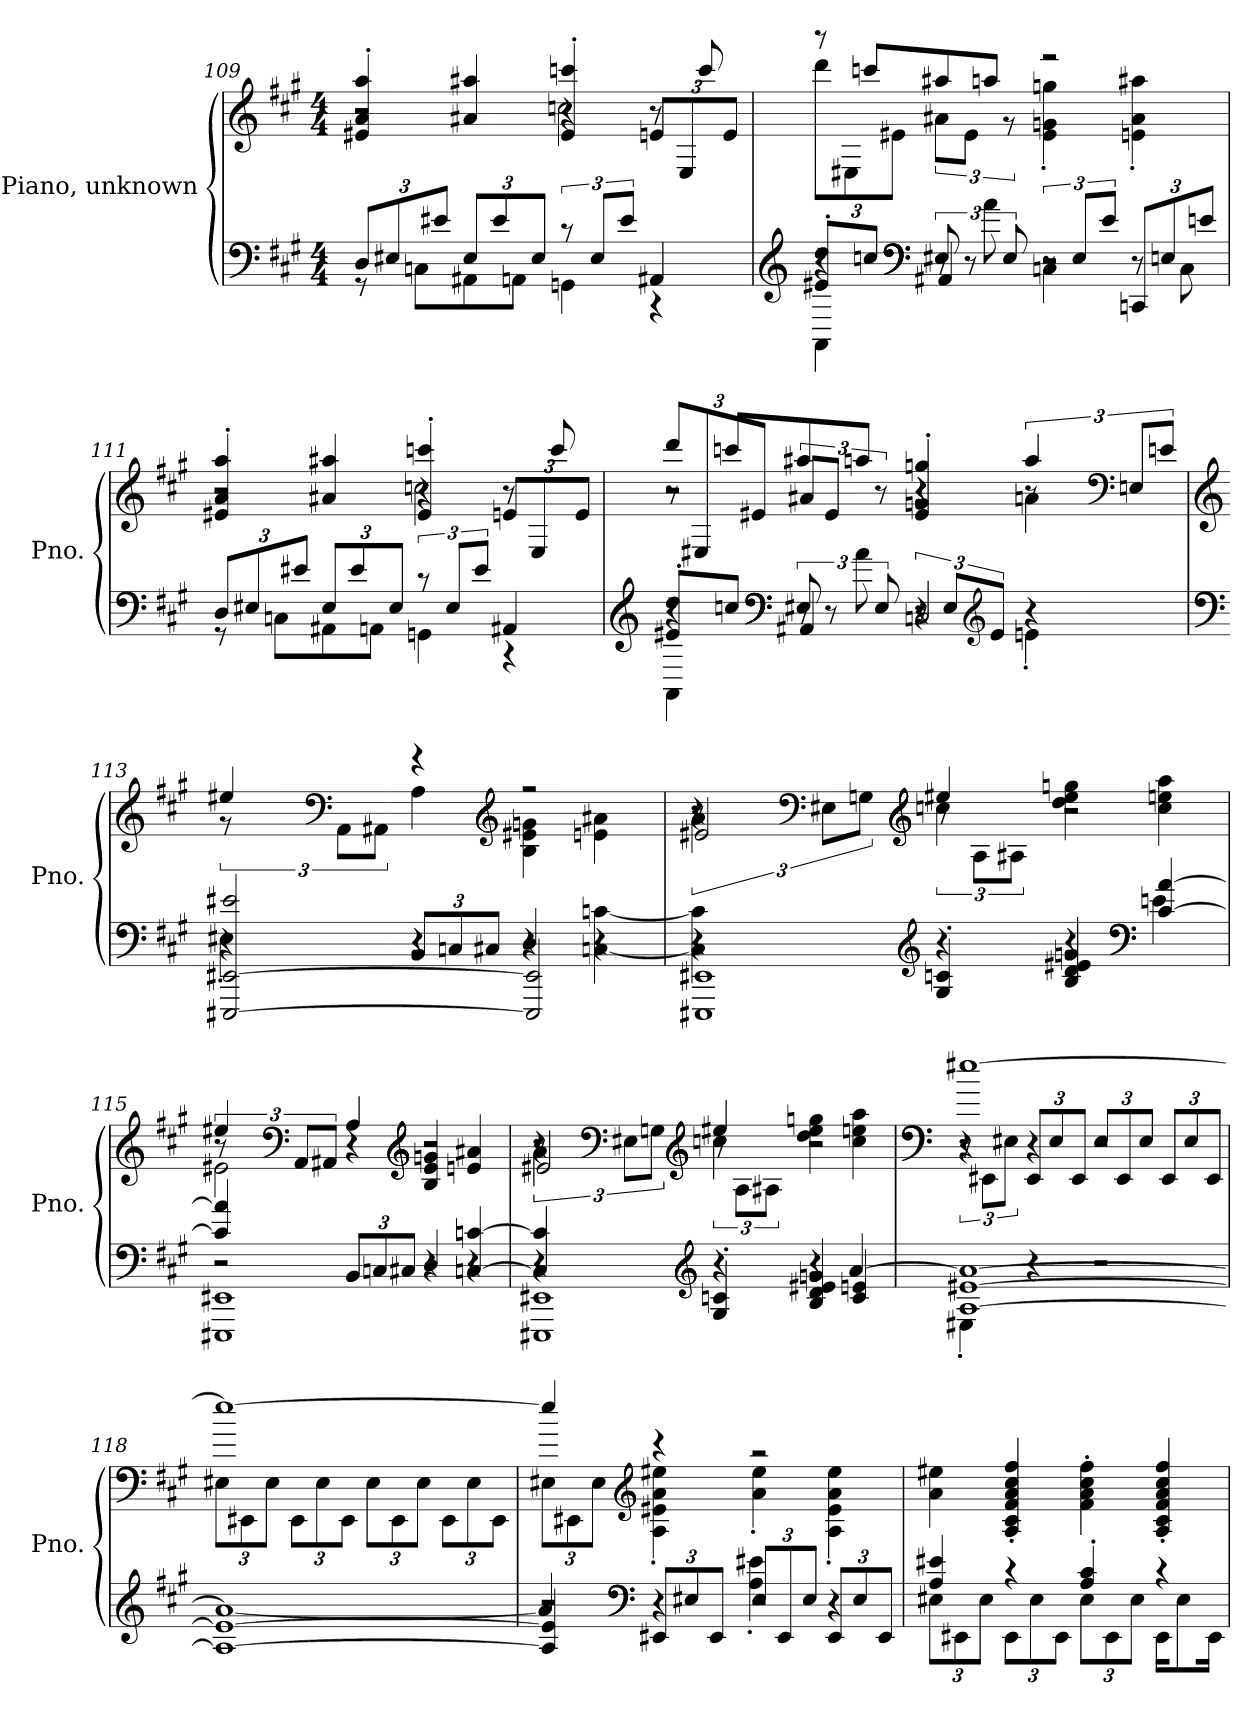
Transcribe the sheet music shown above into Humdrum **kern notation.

**kern	**kern
*part1	*part1
*staff2	*staff1
*I"Piano, unknown	*
*I'Pno.	*
!!LO:LB:g=z
*clefF4	*clefG2
*k[f#c#g#]	*k[f#c#g#]
*M4/4	*M4/4
*Xbrackettup	*
=109	=109
*^	*^
*	*	*	*^
12D/L	8r	2r	2r	4e#X/' 4a/' 4aa/'
12E#X/	.	.	.	.
.	8Cn\L	.	.	.
12e#X/J	.	.	.	.
12E#/L	8AA#X\	.	.	4a#X/ 4aa#X/
12e#/	.	.	.	.
.	8AAn\J	.	.	.
12E#/J	.	.	.	.
*brackettup	*	*	*	*
12r	4GGn\	4e#/' 4cccn/'	2ccn\	4r
12E#/L	.	.	.	.
12e#/J	.	.	.	.
*	*	*	*	*Xbrackettup
4AA#X/	4r	8r	.	12en/L
.	.	.	.	12E/
.	.	8ccc/	.	.
.	.	.	.	12e/J
*v	*v	*	*	*
*	*v	*v	*v
!!LO:LB:g=z
=110	=110
*clefG2	*
*^	*^
*	*^	*	*
8e#X/' 8dd/'L	4AA\	4r	8r	12ddd\L
.	.	.	.	12E#X\
8ccn/J	.	.	8cccn/L	.
.	.	.	.	12e#X\J
*clefF4	*	*	*	*
*	*	*	*	*brackettup
12E#X/	8r	4AA#X/	8aa#X/	12a#X\L
12r	.	.	.	12e#\J
.	8a\	.	8aan/J	.
12E#/	.	.	.	12r
12r	4Cn\	2r	2r	4e#\' 4gn\' 4ggn\'
12E#/L	.	.	.	.
12e#/J	.	.	.	.
*Xbrackettup	*	*	*	*
12CCn/L	8r	.	.	4en\' 4a#\' 4aa#X\'
12En/	.	.	.	.
.	8C\	.	.	.
12en/J	.	.	.	.
*	*v	*v	*	*
!!LO:PB:g=z
=111	=111	=111	=111
*	*	*	*^
12D/L	8r	2r	2r	4e#X/' 4a/' 4aa/'
12E#X/	.	.	.	.
.	8Cn\L	.	.	.
12e#X/J	.	.	.	.
12E#/L	8AA#X\	.	.	4a#X/ 4aa#X/
12e#/	.	.	.	.
.	8AAn\J	.	.	.
12E#/J	.	.	.	.
*brackettup	*	*	*	*
12r	4GGn\	4e#/' 4cccn/'	2ccn\	4r
12E#/L	.	.	.	.
12e#/J	.	.	.	.
*	*	*	*	*Xbrackettup
4AA#X/	4r	8r	.	12en/L
.	.	.	.	12E/
.	.	8ccc/	.	.
.	.	.	.	12e/J
*v	*v	*	*	*
!!LO:LB:g=z	!!	!!
=112	=112	=112	=112
*clefG2	*	*	*
*^	*	*	*
*	*^	*	*	*
8e#X/' 8dd/'L	4AA\	4r	8r	2r	12ddd/L
.	.	.	.	.	12E#X/
8ccn/J	.	.	8cccn/L	.	.
.	.	.	.	.	12e#X/J
*clefF4	*	*	*	*	*
*	*	*	*	*	*brackettup
12E#X/	8r	4AA#X/	8aa#X/	.	12a#X/L
12r	.	.	.	.	12e#/J
.	8a\	.	8aan/J	.	.
12E#/	.	.	.	.	12r
12r	4r	2Cn/	4r	4r	4e#/' 4gn/' 4ggn/'
12E#/L	.	.	.	.	.
*clefG2	*	*	*	*	*
12e#/J	.	.	.	.	.
4r	4en'\	.	4aa/	4an\	12r
*	*	*	*clefF4	*	*
.	.	.	.	.	12En/L
.	.	.	.	.	12en/J
*	*	*	*v	*v	*v
!!LO:LB:g=z
=113	=113	=113	=113
*clefF4	*	*	*clefG2
*	*	*	*^
4r	4E#X'\	[2EEE#X/ [2EE#X/ 2e#X/	4ee#X/	12r
*	*	*	*clefF4	*
.	.	.	.	12AA\L
.	.	.	.	12AA#X\J
*Xbrackettup	*	*	*	*
12BB/L	4r	.	4r	4A\
12Cn/	.	.	.	.
12C#X/J	.	.	.	.
*	*	*	*clefG2	*
4D/	4r	2EEE#/] 2EE#/]	2r	4B\ 4e#X\ 4gn\
4r	[4Cn\ [4cn\	.	.	4en\ 4a#X\
=114	=114	=114	=114	=114
*	*	*	*^	*^
4r	4C\] 4c\]	1EEE#X 1EE#X	4r	4a\	2e#X/	12r
*	*	*	*clefF4	*	*	*
.	.	.	.	.	.	12E#X\L
.	.	.	.	.	.	12Gn\J
*clefG2	*	*	*clefG2	*	*	*
4G#/' 4cn/'	4r	.	4ee#X/	12r	.	4ccn\
.	.	.	.	12A\L	.	.
.	.	.	.	12A#X\J	.	.
4B/ 4d/ 4e#X/ 4gn/	4r	.	2r	4dd\ 4ee#\ 4ggn\	2r	2r
*clefF4	*	*	*	*	*	*
[4c/ [4a/	4en\	.	.	4cc\ 4een\ 4aa\	.	.
*	*	*	*	*	*v	*v
!!LO:LB:g=z
=115	=115	=115	=115	=115	=115
4c/] 4a/]	1EEE#X 1EE#X	2r	4ee#X/	2e#X\	12r
*	*	*	*clefF4	*	*
.	.	.	.	.	12AA/L
.	.	.	.	.	12AA#X/J
12BB/L	.	.	4A/	.	4r
12Cn/	.	.	.	.	.
12C#X/J	.	.	.	.	.
*	*	*	*clefG2	*	*
4D/	.	4r	2r	2r	4B/ 4e#/ 4gn/
4r	.	[4Cn/ [4cn/	.	.	4en/ 4a#X/
=116	=116	=116	=116	=116	=116
*	*	*	*	*	*^
4r	1EEE#X 1EE#X	4C/] 4c/]	4r	4a\	2e#X/	12r
*	*	*	*clefF4	*	*	*
.	.	.	.	.	.	12E#X\L
.	.	.	.	.	.	12Gn\J
*clefG2	*	*	*clefG2	*	*	*
4G#/' 4cn/'	.	4r	4ee#X/	12r	.	4ccn\
.	.	.	.	12A\L	.	.
.	.	.	.	12A#X\J	.	.
4B/ 4d/ 4e#X/ 4gn/	.	4r	2r	4dd\ 4ee#\ 4ggn\	2r	2r
4c/ 4en/	.	[4a/	.	4cc\ 4een\ 4aa\	.	.
*	*	*	*v	*v	*v	*v
!!LO:LB:g=z
=117	=117	=117	=117
*	*	*	*clefF4
*	*	*	*^
*	*	*	*	*^
[1A [1e#X	4E#X'\	1a_	[1ee#X	12r	4r
.	.	.	.	12EE#X\L	.
.	.	.	.	12E#X\J	.
*	*	*	*	*	*Xbrackettup
.	4r	.	.	4r	12EE#/L
.	.	.	.	.	12E#/
.	.	.	.	.	12EE#/J
.	2r	.	.	2r	12E#/L
.	.	.	.	.	12EE#/
.	.	.	.	.	12E#/J
.	.	.	.	.	12EE#/L
.	.	.	.	.	12E#/
.	.	.	.	.	12EE#/J
*	*v	*v	*	*	*
*	*	*	*v	*v
=118	=118	=118	=118
1A_ 1e#_	1a_	1ee#_	12E#X\L
.	.	.	12EE#X\
.	.	.	12E#\J
.	.	.	12EE#\L
.	.	.	12E#\
.	.	.	12EE#\J
.	.	.	12E#\L
.	.	.	12EE#\
.	.	.	12E#\J
.	.	.	12EE#\L
.	.	.	12E#\
.	.	.	12EE#\J
!!LO:LB:g=z	!!
=119	=119	=119	=119
*	*^	*	*
4A/] 4e#/]	2r	4a/]	4ee#/]	12E#X\L
.	.	.	.	12EE#X\
.	.	.	.	12E#\J
*clefF4	*	*	*clefG2	*
12EE#X/L	.	4r	4r	4A\' 4e#X\' 4a\' 4ee#X\'
12E#X/	.	.	.	.
12EE#/J	.	.	.	.
12E#/L	4A\' 4e#X\'	2r	2r	4a\' 4ee#\'
12EE#/	.	.	.	.
12E#/J	.	.	.	.
12EE#/L	4r	.	.	4A\' 4e#\' 4a\' 4ee#\'
12E#/	.	.	.	.
12EE#/J	.	.	.	.
*	*v	*v	*	*
*	*	*v	*v
=120	=120	=120
4A/ 4e#X/	12E#X\L	4a\ 4ee#X\
.	12EE#X\	.
.	12E#\J	.
4r	12EE#\L	4A/' 4c#/' 4f#/' 4a/' 4cc#/' 4ff#/'
.	12E#\	.
.	12EE#\J	.
4A/' 4c#/'	12E#\L	4f#\' 4a\' 4cc#\' 4ff#\'
.	12EE#\	.
.	12E#\J	.
4r	16EE#\KL	4A/' 4c#/' 4f#/' 4a/' 4cc#/' 4ff#/'
.	8E#\	.
.	16EE#\Jk	.
*v	*v	*
=	=
*-	*-
